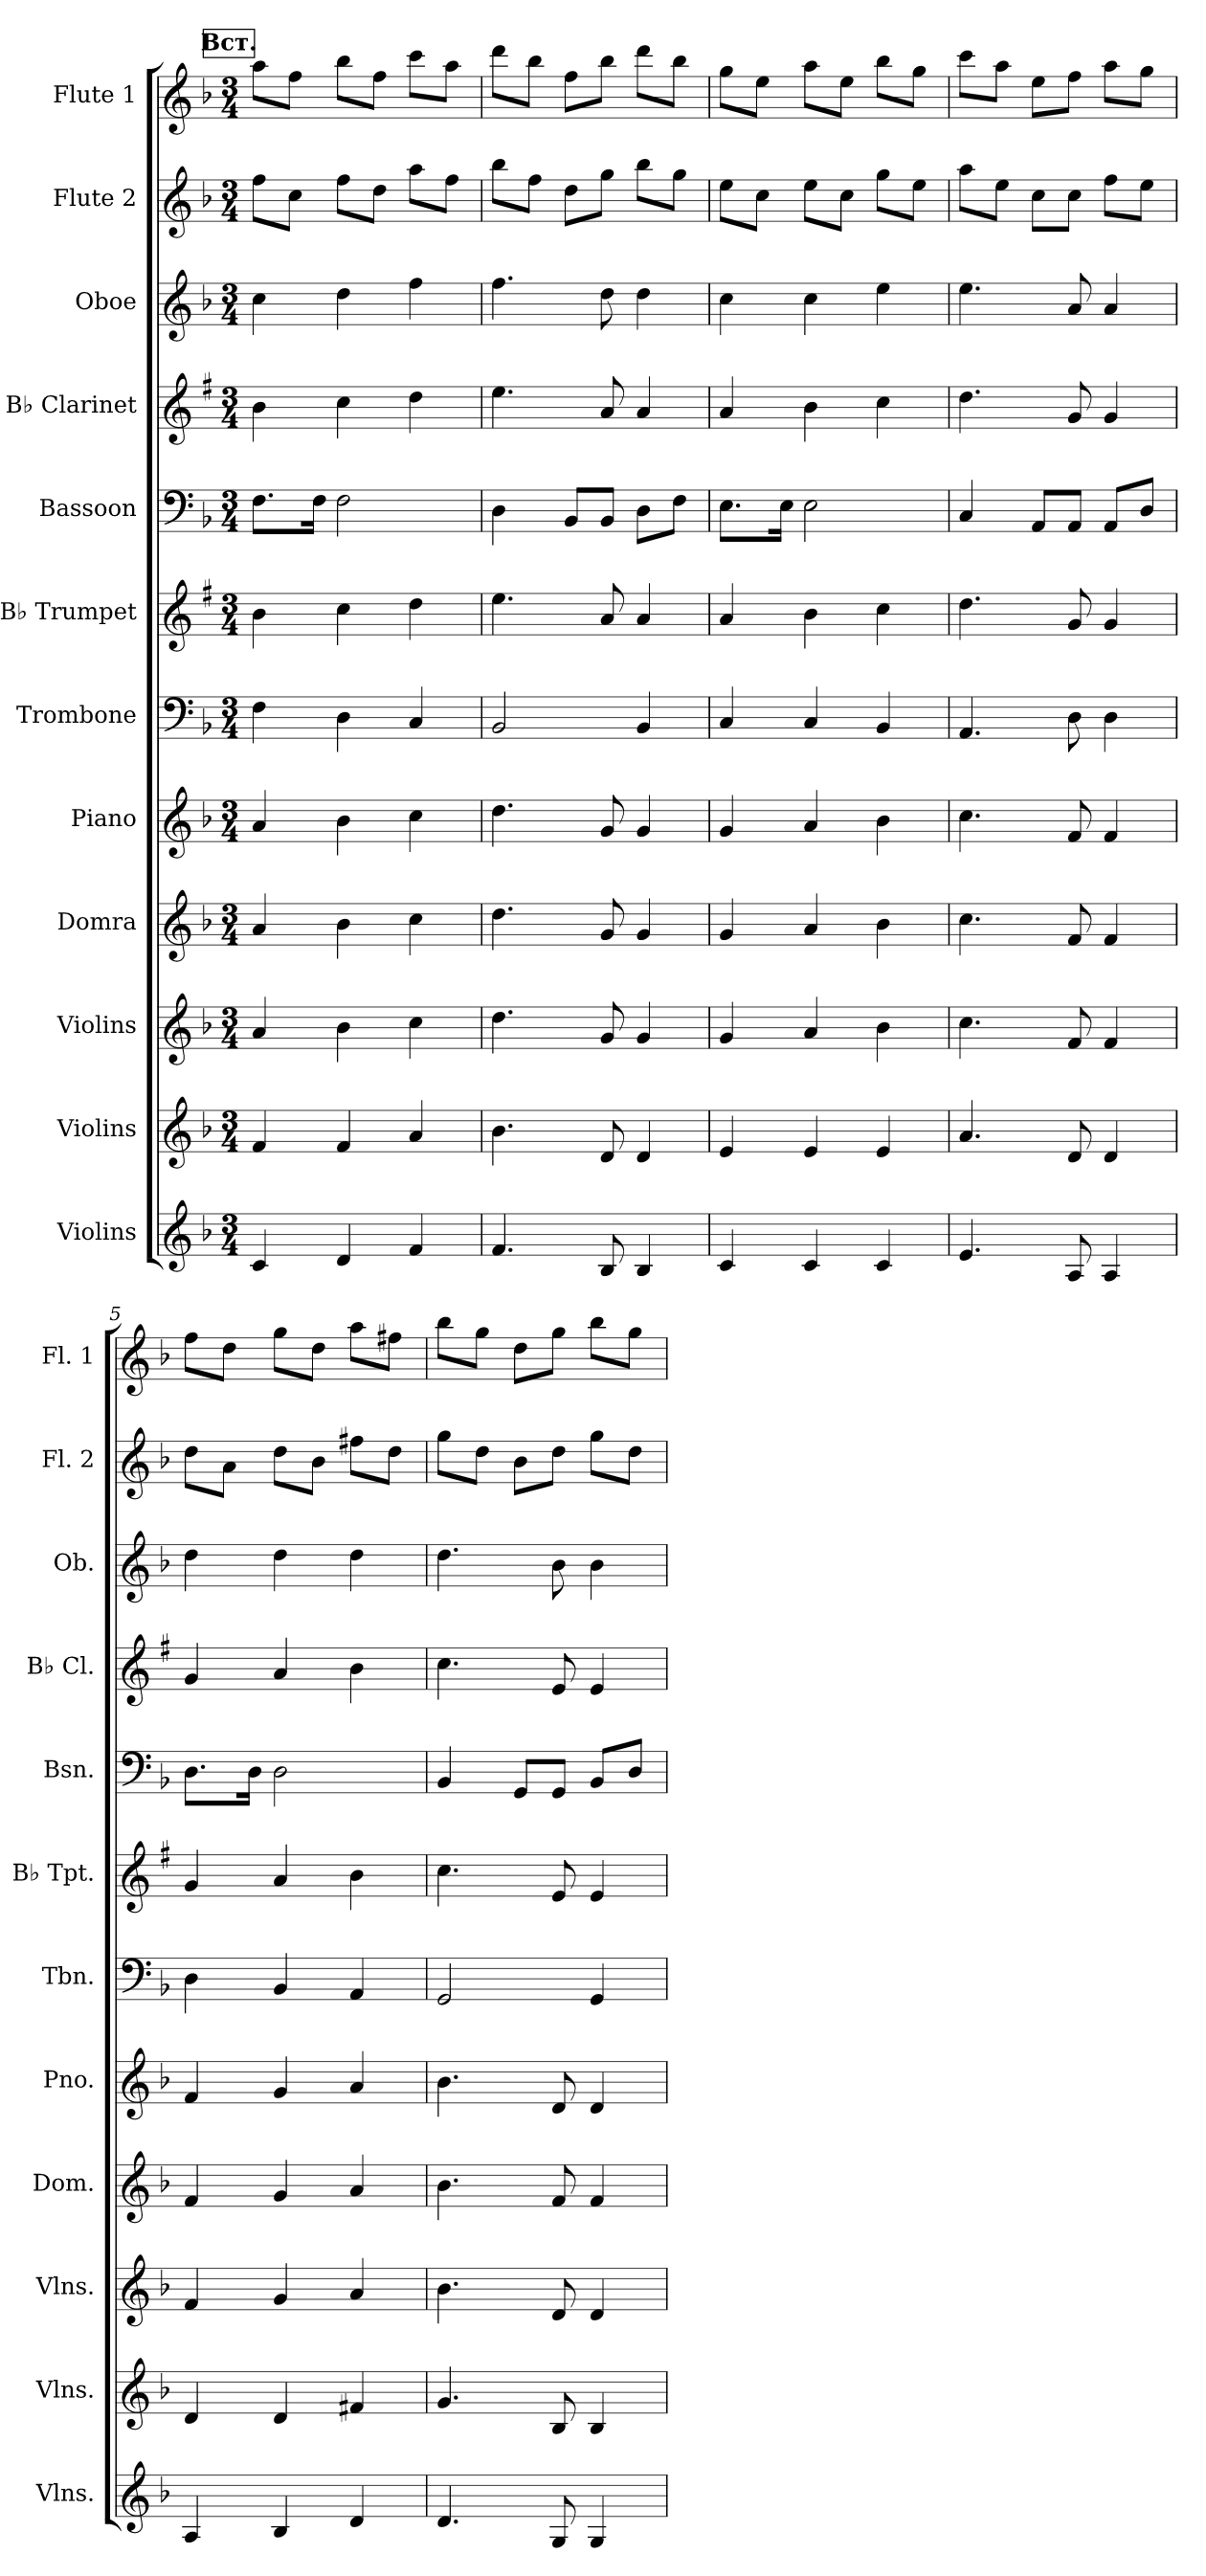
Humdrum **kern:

**kern	**kern	**kern	**kern	**kern	**kern	**kern	**kern	**kern	**kern	**kern	**kern
*part12	*part11	*part10	*part9	*part8	*part7	*part6	*part5	*part4	*part3	*part2	*part1
*staff12	*staff11	*staff10	*staff9	*staff8	*staff7	*staff6	*staff5	*staff4	*staff3	*staff2	*staff1
*I"Violins	*I"Violins	*I"Violins	*I"Domra	*I"Piano	*I"Trombone	*I"B♭ Trumpet	*I"Bassoon	*I"B♭ Clarinet	*I"Oboe	*I"Flute 2	*I"Flute 1
*I'Vlns.	*I'Vlns.	*I'Vlns.	*I'Dom.	*I'Pno.	*I'Tbn.	*I'B♭ Tpt.	*I'Bsn.	*I'B♭ Cl.	*I'Ob.	*I'Fl. 2	*I'Fl. 1
*clefG2	*clefG2	*clefG2	*clefG2	*clefG2	*clefF4	*clefG2	*clefF4	*clefG2	*clefG2	*clefG2	*clefG2
*	*	*	*	*	*	*ITrd1c2	*	*ITrd1c2	*	*	*
*k[b-]	*k[b-]	*k[b-]	*k[b-]	*k[b-]	*k[b-]	*k[b-]	*k[b-]	*k[b-]	*k[b-]	*k[b-]	*k[b-]
*M3/4	*M3/4	*M3/4	*M3/4	*M3/4	*M3/4	*M3/4	*M3/4	*M3/4	*M3/4	*M3/4	*M3/4
*MM80	*MM80	*MM80	*MM80	*MM80	*MM80	*MM80	*MM80	*MM80	*MM80	*MM80	*MM80
!!LO:REH:place=s1:a:B:fs=14:t=Вст.
=1	=1	=1	=1	=1	=1	=1	=1	=1	=1	=1	=1
4c/	4f/	4a/	4a/	4a/	4F\	4a\	8.F\L	4a\	4cc\	8ff\L	8aa\L
.	.	.	.	.	.	.	.	.	.	8cc\J	8ff\J
.	.	.	.	.	.	.	16F\Jk	.	.	.	.
4d/	4f/	4b-\	4b-\	4b-\	4D\	4b-\	2F\	4b-\	4dd\	8ff\L	8bb-\L
.	.	.	.	.	.	.	.	.	.	8dd\J	8ff\J
4f/	4a/	4cc\	4cc\	4cc\	4C/	4cc\	.	4cc\	4ff\	8aa\L	8ccc\L
.	.	.	.	.	.	.	.	.	.	8ff\J	8aa\J
=2	=2	=2	=2	=2	=2	=2	=2	=2	=2	=2	=2
4.f/	4.b-\	4.dd\	4.dd\	4.dd\	2BB-/	4.dd\	4D\	4.dd\	4.ff\	8bb-\L	8ddd\L
.	.	.	.	.	.	.	.	.	.	8ff\J	8bb-\J
.	.	.	.	.	.	.	8BB-/L	.	.	8dd\L	8ff\L
8B-/	8d/	8g/	8g/	8g/	.	8g/	8BB-/J	8g/	8dd\	8gg\J	8bb-\J
4B-/	4d/	4g/	4g/	4g/	4BB-/	4g/	8D\L	4g/	4dd\	8bb-\L	8ddd\L
.	.	.	.	.	.	.	8F\J	.	.	8gg\J	8bb-\J
=3	=3	=3	=3	=3	=3	=3	=3	=3	=3	=3	=3
4c/	4e/	4g/	4g/	4g/	4C/	4g/	8.E\L	4g/	4cc\	8ee\L	8gg\L
.	.	.	.	.	.	.	.	.	.	8cc\J	8ee\J
.	.	.	.	.	.	.	16E\Jk	.	.	.	.
4c/	4e/	4a/	4a/	4a/	4C/	4a\	2E\	4a\	4cc\	8ee\L	8aa\L
.	.	.	.	.	.	.	.	.	.	8cc\J	8ee\J
4c/	4e/	4b-\	4b-\	4b-\	4BB-/	4b-\	.	4b-\	4ee\	8gg\L	8bb-\L
.	.	.	.	.	.	.	.	.	.	8ee\J	8gg\J
=4	=4	=4	=4	=4	=4	=4	=4	=4	=4	=4	=4
4.e/	4.a/	4.cc\	4.cc\	4.cc\	4.AA/	4.cc\	4C/	4.cc\	4.ee\	8aa\L	8ccc\L
.	.	.	.	.	.	.	.	.	.	8ee\J	8aa\J
.	.	.	.	.	.	.	8AA/L	.	.	8cc\L	8ee\L
8A/	8d/	8f/	8f/	8f/	8D\	8f/	8AA/J	8f/	8a/	8cc\J	8ff\J
4A/	4d/	4f/	4f/	4f/	4D\	4f/	8AA/L	4f/	4a/	8ff\L	8aa\L
.	.	.	.	.	.	.	8D/J	.	.	8ee\J	8gg\J
!!LO:PB:g=z
=5	=5	=5	=5	=5	=5	=5	=5	=5	=5	=5	=5
4A/	4d/	4f/	4f/	4f/	4D\	4f/	8.D\L	4f/	4dd\	8dd\L	8ff\L
.	.	.	.	.	.	.	.	.	.	8a\J	8dd\J
.	.	.	.	.	.	.	16D\Jk	.	.	.	.
4B-/	4d/	4g/	4g/	4g/	4BB-/	4g/	2D\	4g/	4dd\	8dd\L	8gg\L
.	.	.	.	.	.	.	.	.	.	8b-\J	8dd\J
4d/	4f#X/	4a/	4a/	4a/	4AA/	4a\	.	4a\	4dd\	8ff#X\L	8aa\L
.	.	.	.	.	.	.	.	.	.	8dd\J	8ff#X\J
=6	=6	=6	=6	=6	=6	=6	=6	=6	=6	=6	=6
4.d/	4.g/	4.b-\	4.b-\	4.b-\	2GG/	4.b-\	4BB-/	4.b-\	4.dd\	8gg\L	8bb-\L
.	.	.	.	.	.	.	.	.	.	8dd\J	8gg\J
.	.	.	.	.	.	.	8GG/L	.	.	8b-\L	8dd\L
8G/	8B-/	8d/	8f/	8d/	.	8d/	8GG/J	8d/	8b-\	8dd\J	8gg\J
4G/	4B-/	4d/	4f/	4d/	4GG/	4d/	8BB-/L	4d/	4b-\	8gg\L	8bb-\L
.	.	.	.	.	.	.	8D/J	.	.	8dd\J	8gg\J
=	=	=	=	=	=	=	=	=	=	=	=
*-	*-	*-	*-	*-	*-	*-	*-	*-	*-	*-	*-
